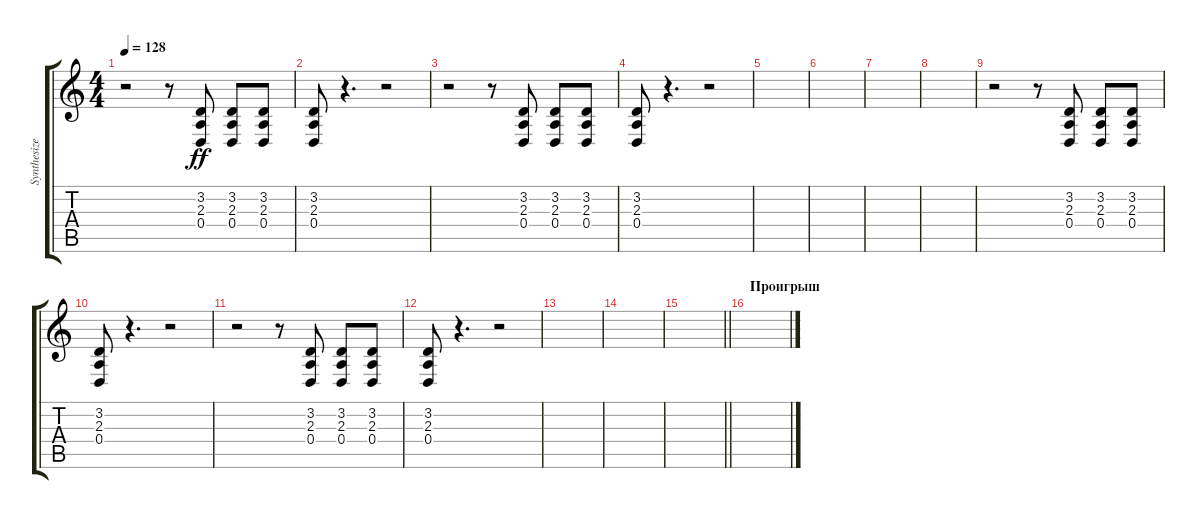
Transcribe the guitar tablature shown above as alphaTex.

\track ("Synthesizer voice 1" "Synthesize") {instrument lead2sawtooth}
\staff {score tabs}
\tuning (E4 B3 G3 D3 A2 E2) {hide}
\ts (4 4)
\tempo 128
\clef g2
\ks c
r.2{dy ff} r.8 (3.2 2.3 0.4).8 (3.2 2.3 0.4).8 (3.2 2.3 0.4).8 |
(3.2 2.3 0.4).8 r.4{d} r.2 |
r.2 r.8 (3.2 2.3 0.4).8 (3.2 2.3 0.4).8 (3.2 2.3 0.4).8 |
(3.2 2.3 0.4).8 r.4{d} r.2 |
|
|
|
|
r.2 r.8 (3.2 2.3 0.4).8 (3.2 2.3 0.4).8 (3.2 2.3 0.4).8 |
(3.2 2.3 0.4).8 r.4{d} r.2 |
r.2 r.8 (3.2 2.3 0.4).8 (3.2 2.3 0.4).8 (3.2 2.3 0.4).8 |
(3.2 2.3 0.4).8 r.4{d} r.2 |
|
|
\barLineRight lightlight
|
\section ("" "Проигрыш")
